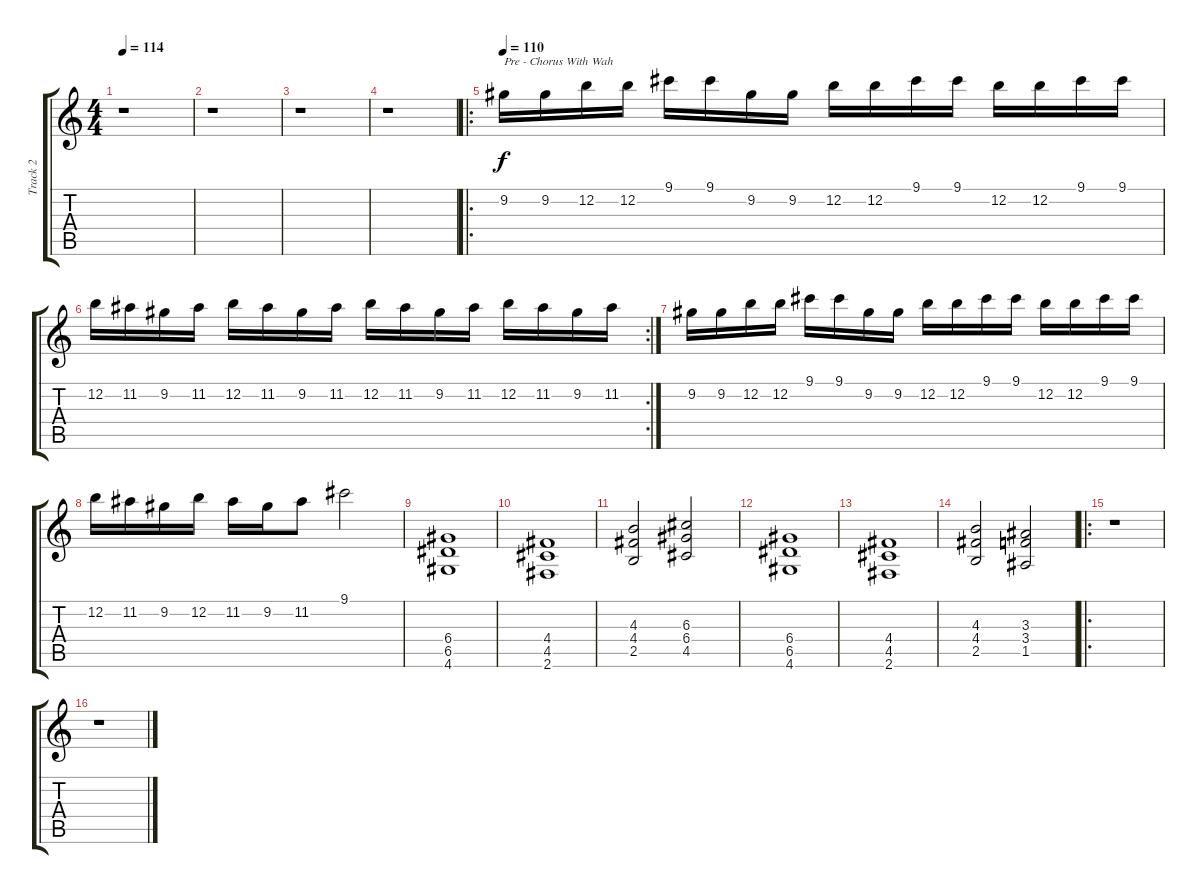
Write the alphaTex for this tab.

\track ("Track 2" "Track 2") {instrument distortionguitar}
\staff {score tabs}
\tuning (E4 B3 G3 D3 A2 E2) {hide}
\ts (4 4)
\tempo 114
\clef g2
\ks c
r.1{dy f} |
r.1 |
r.1 |
r.1 |
\ro
\tempo 110
9.2.16{txt "Pre - Chorus With Wah"} 9.2.16 12.2.16 12.2.16 9.1.16 9.1.16 9.2.16 9.2.16 12.2.16 12.2.16 9.1.16 9.1.16 12.2.16 12.2.16 9.1.16 9.1.16 |
\rc 2
12.2.16 11.2.16 9.2.16 11.2.16 12.2.16 11.2.16 9.2.16 11.2.16 12.2.16 11.2.16 9.2.16 11.2.16 12.2.16 11.2.16 9.2.16 11.2.16 |
9.2.16 9.2.16 12.2.16 12.2.16 9.1.16 9.1.16 9.2.16 9.2.16 12.2.16 12.2.16 9.1.16 9.1.16 12.2.16 12.2.16 9.1.16 9.1.16 |
12.2.16 11.2.16 9.2.16 12.2.16 11.2.16 9.2.16 11.2.8 9.1.2 |
(6.4 6.5 4.6).1 |
(4.4 4.5 2.6).1 |
(4.3 4.4 2.5).2 (6.3 6.4 4.5).2 |
(6.4 6.5 4.6).1 |
(4.4 4.5 2.6).1 |
(4.3 4.4 2.5).2 (3.3 3.4 1.5).2 |
\ro
r.1 |
r.1
